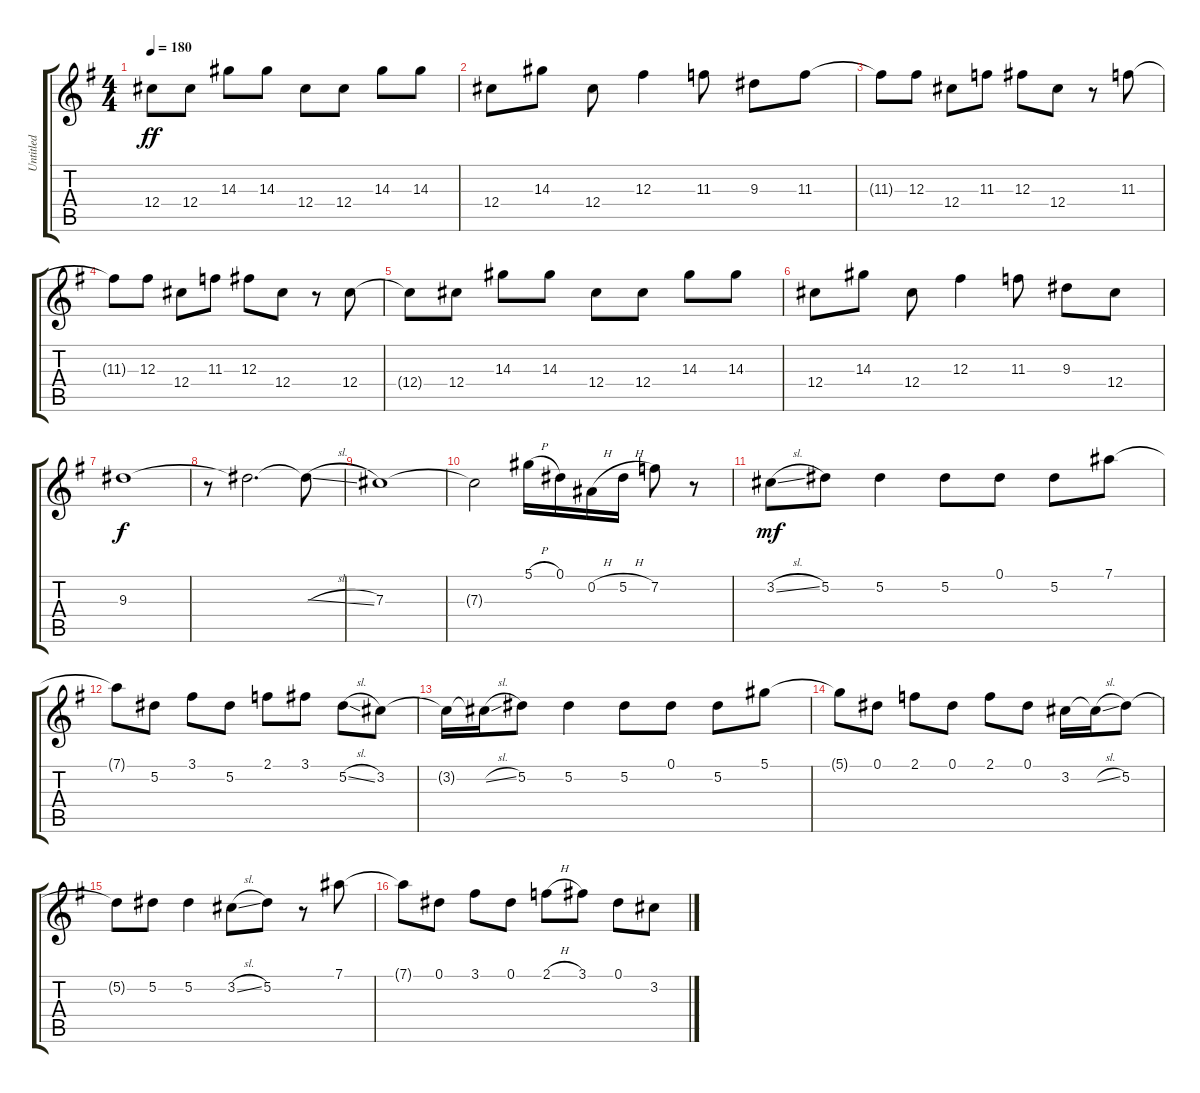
\track ("Untitled" "Untitled") {instrument distortionguitar}
\staff {score tabs}
\tuning (Eb4 Bb3 Gb3 Db3 Ab2 Eb2) {hide}
\ts (4 4)
\tempo 180
\clef g2
\ks g
12.4.8{dy ff} 12.4.8 14.3.8 14.3.8 12.4.8 12.4.8 14.3.8 14.3.8 |
12.4.8 14.3.8 12.4.8 12.3.4 11.3.8 9.3.8 11.3.8 |
11.3{t}.8 12.3.8 12.4.8 11.3.8 12.3.8 12.4.8 r.8 11.3.8 |
11.3{t}.8 12.3.8 12.4.8 11.3.8 12.3.8 12.4.8 r.8 12.4.8 |
12.4{t}.8 12.4.8 14.3.8 14.3.8 12.4.8 12.4.8 14.3.8 14.3.8 |
12.4.8 14.3.8 12.4.8 12.3.4 11.3.8 9.3.8 12.4.8 |
9.3.1{dy f} |
r.8 9.3{t}.2{d} 9.3{sl t}.8 |
7.3.1 |
7.3{t}.2 5.1{h}.16 0.1.16 0.2{h}.16 5.2{h}.16 7.2.8 r.8 |
3.2{sl}.8{dy mf} 5.2.8 5.2.4 5.2.8 0.1.8 5.2.8 7.1.8 |
7.1{t}.8 5.2.8 3.1.8 5.2.8 2.1.8 3.1.8 5.2{sl}.8 3.2.8 |
3.2{t}.16 3.2{sl t}.16 5.2.8 5.2.4 5.2.8 0.1.8 5.2.8 5.1.8 |
5.1{t}.8 0.1.8 2.1.8 0.1.8 2.1.8 0.1.8 3.2.16 3.2{sl t}.16 5.2.8 |
5.2{t}.8 5.2.8 5.2.4 3.2{sl}.8 5.2.8 r.8 7.1.8 |
7.1{t}.8 0.1.8 3.1.8 0.1.8 2.1{h}.8 3.1.8 0.1.8 3.2.8
